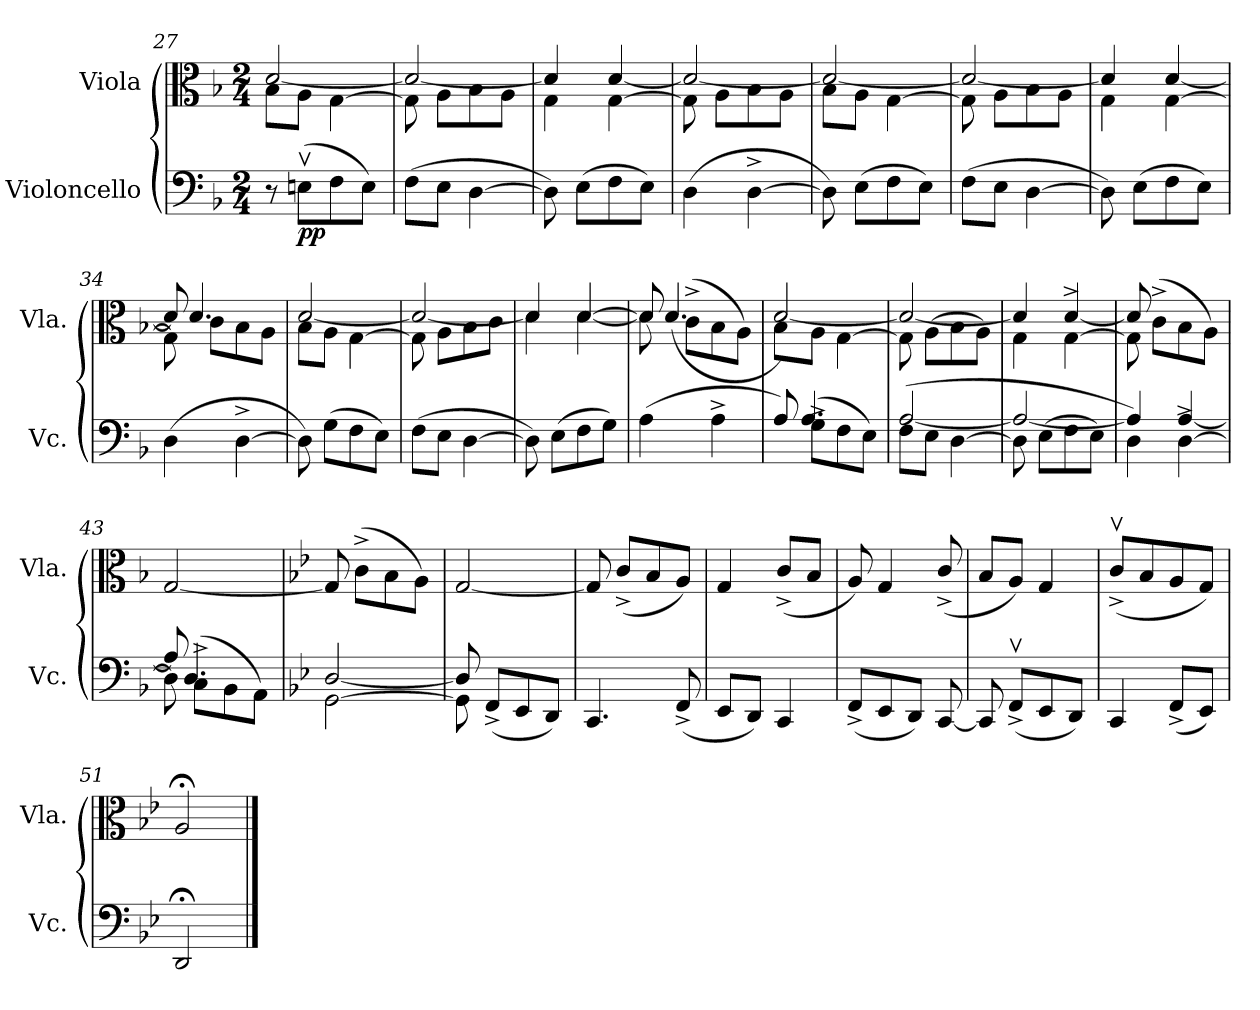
**kern	**dynam	**kern	**dynam
*part2	*part2	*part1	*part1
*staff2	*staff2	*staff1	*staff1
*I"Violoncello	*	*I"Viola	*
*I'Vc.	*	*I'Vla.	*
*clefF4	*	*clefC3	*
*k[b-]	*	*k[b-]	*
*M2/4	*	*M2/4	*
=27	=27	=27	=27
*	*	*^	*
8r	.	8B-\L	[2d/	.
!	!LO:DY:b	!	!	!
(8Eniv\L	pp	8A\J	.	.
8F\	.	[4G\	.	.
8E\J)	.	.	.	.
!!LO:LB:g=z	!!
=28	=28	=28	=28	=28
(8F\L	.	8G\]	2d/_	.
8E\J	.	8A\L	.	.
[4D\	.	8B-\	.	.
.	.	8A\J	.	.
=29	=29	=29	=29	=29
8D\])	.	4G\	4d/]	.
(8E\L	.	.	.	.
8F\	.	[4G\	[4d/	.
8E\J)	.	.	.	.
=30	=30	=30	=30	=30
(4D\	.	8G\]	2d/_	.
.	.	8A\L	.	.
[4D^\	.	8B-\	.	.
.	.	8A\J	.	.
=31	=31	=31	=31	=31
8D\])	.	8B-\L	2d/_	.
(8E\L	.	8A\J	.	.
8F\	.	[4G\	.	.
8E\J)	.	.	.	.
=32	=32	=32	=32	=32
(8F\L	.	8G\]	2d/_	.
8E\J	.	8A\L	.	.
[4D\	.	8B-\	.	.
.	.	8A\J	.	.
=33	=33	=33	=33	=33
8D\])	.	4G\	4d/]	.
(8E\L	.	.	.	.
8F\	.	[4G\	[4d/	.
8E\J)	.	.	.	.
=34	=34	=34	=34	=34
(4D\	.	8G\]	8d/]	.
.	.	8c\L	4.d/	.
[4D^\	.	8B-\	.	.
.	.	8A\J	.	.
=35	=35	=35	=35	=35
8D\])	.	8B-\L	[2d/	.
(8G\L	.	8A\J	.	.
8F\	.	[4G\	.	.
8E\J)	.	.	.	.
=36	=36	=36	=36	=36
(8F\L	.	8G\]	2d/_	.
8E\J	.	8A\L	.	.
[4D\	.	8B-\	.	.
.	.	8c\J	.	.
=37	=37	=37	=37	=37
8D\])	.	4d\	4d/]	.
(8E\L	.	.	.	.
8F\	.	[4d\	[4d/	.
8G\J)	.	.	.	.
!!LO:LB:g=z	!!
=38	=38	=38	=38	=38
(4A\	.	8d/]	8d\]	.
.	.	(8c^\L	(4.d/	.
4A^\	.	8B-\	.	.
.	.	8A\J)	.	.
=39	=39	=39	=39	=39
*^	*	*	*	*
8A/)	8ryy	.	8B-\L	[2d/)	.
(>8G^\L	4.A/	.	8A\J	.	.
8F\	.	.	[4G\	.	.
8E\J)	.	.	.	.	.
=40	=40	=40	=40	=40	=40
(8F\L	[2A/	.	8G\]	2d/_	.
8E\J	.	.	(8A\L	.	.
[4D\	.	.	8B-\	.	.
.	.	.	8A\J)	.	.
=41	=41	=41	=41	=41	=41
8D\]	2A/_	.	4G\	4d/]	.
(>8E\L	.	.	.	.	.
8F\	.	.	[4G^\	[4d/	.
8E\J)	.	.	.	.	.
=42	=42	=42	=42	=42	=42
4D\)	4A/]	.	8G\]	8d/]	.
.	.	.	(>8c^\L	4.ryy	.
[4D^\	[4A/	.	8B-\	.	.
.	.	.	8A\J)	.	.
*	*	*	*v	*v	*
=43	=43	=43	=43	=43
8D\]	8A/]	.	[2G/	.
(>8C^\L	4.D/	.	.	.
8BB-\	.	.	.	.
8AA\J)	.	.	.	.
=44	=44	=44	=44	=44
*k[b-e-]	*	*	*k[b-e-]	*
[2GG\	[2D/	.	8G/]	.
.	.	.	(8c^\L	.
.	.	.	8B-\	.
.	.	.	8A\J)	.
=45	=45	=45	=45	=45
8GG\]	8D/]	.	[2G/	.
(8FF^/L	4.ryy	.	.	.
8EE-i/	.	.	.	.
8DD/J)	.	.	.	.
*v	*v	*	*	*
!!LO:LB:g=z
=46	=46	=46	=46
4.CC/	.	8G/]	.
.	.	(8c^/L	.
.	.	8B-/	.
(8FF^/	.	8A/J)	.
=47	=47	=47	=47
8EE-/L	.	4G/	.
8DD/J)	.	.	.
4CC/	.	(8c^/L	.
.	.	8B-/J	.
=48	=48	=48	=48
(8FF^/L	.	8A/)	.
8EE-/	.	4G/	.
8DD/J)	.	.	.
[8CC/	.	(8c^/	.
=49	=49	=49	=49
8CC/]	.	8B-/L	.
(8FFv^/L	.	8A/J)	.
8EE-/	.	4G/	.
8DD/J)	.	.	.
=50	=50	=50	=50
4CC/	.	(8cv^/L	.
.	.	8B-/	.
(8FF^/L	.	8A/	.
8EE-/J)	.	8G/J)	.
=51	=51	=51	=51
!	!LO:DY:b	!	!LO:DY:b
2DD;</	other-dynamics	2A;</	other-dynamics
==	==	==	==
*-	*-	*-	*-
